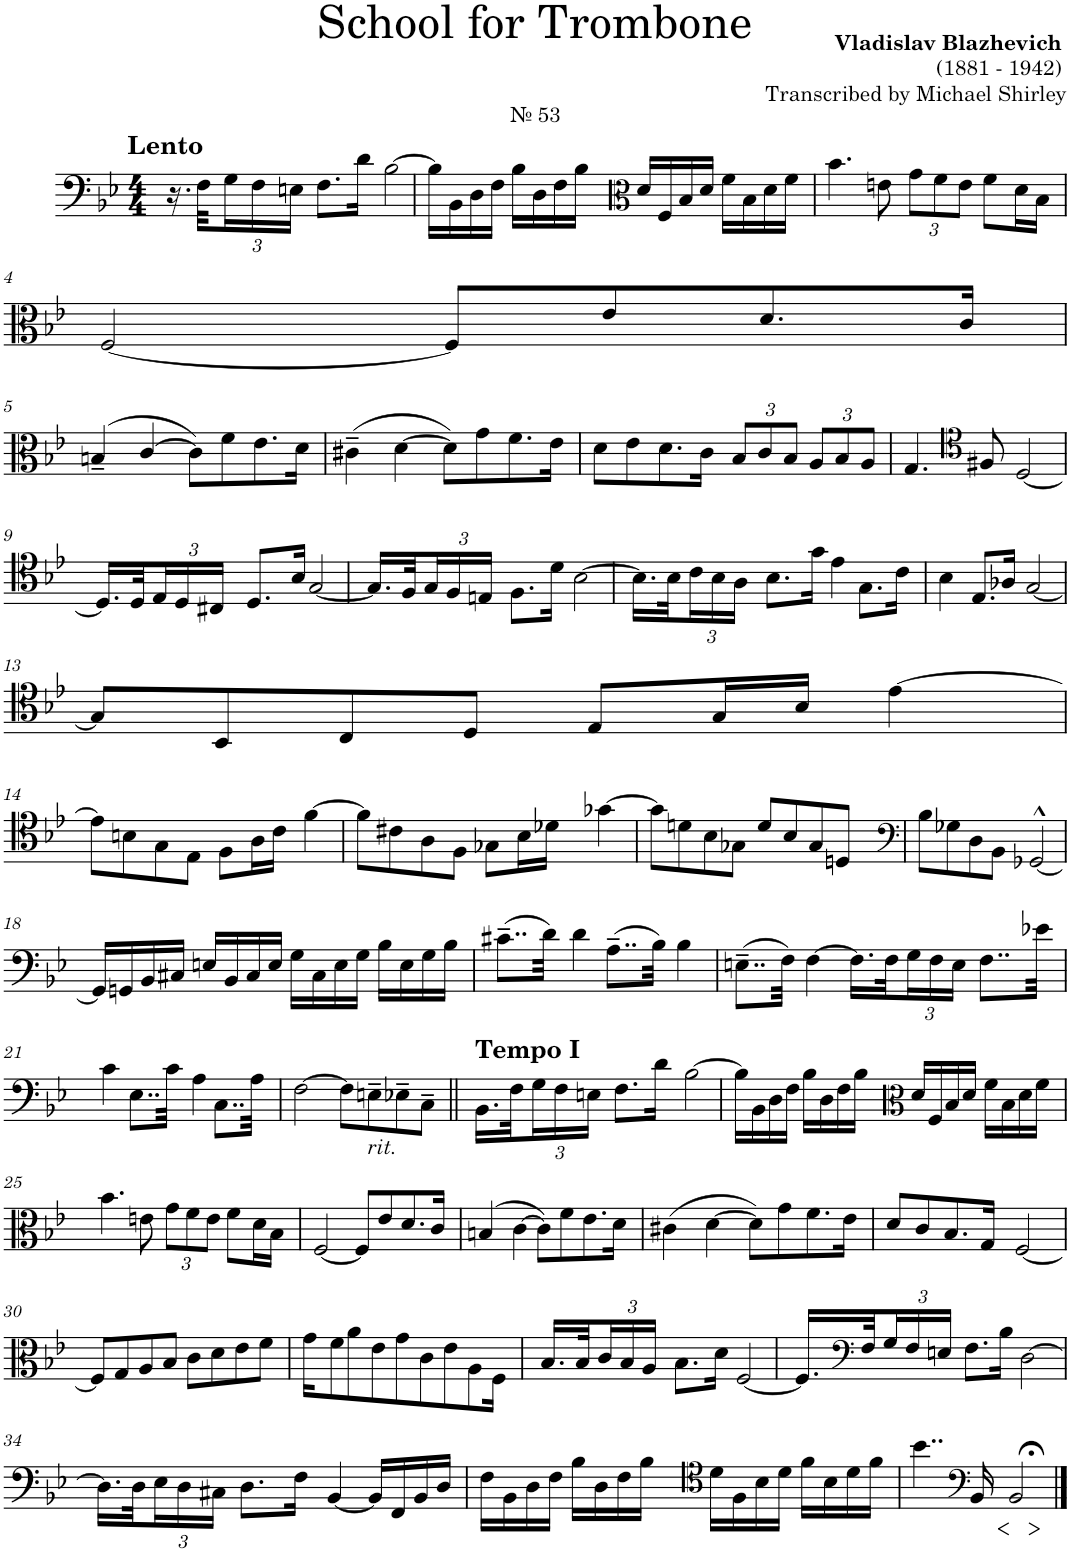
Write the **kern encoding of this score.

**kern	**dynam
*part1	*part1
*staff1	*staff1
*I"Trombone	*
*I'Tbn.	*
*clefF4	*
*k[b-e-]	*
*M4/4	*
=1	=1
!LO:TX:a:t=№ 53	!
!LO:TX:a:B:t=Lento	!
16.r	.
32F\KLL	.
*Xbrackettup	*
24G\	.
24F\	.
24En\JJ	.
8.F\L	.
16d\Jk	.
[2B-\	.
=2	=2
16B-\LL]	.
16BB-\	.
16D\	.
16F\JJ	.
16B-\LL	.
16D\	.
16F\	.
16B-\JJ	.
*clefC3	*
16d/LL	.
16F/	.
16B-/	.
16d/JJ	.
16f\LL	.
16B-\	.
16d\	.
16f\JJ	.
=3	=3
4.b-\	.
8en\	.
12g\L	.
12f\	.
12e\J	.
8f\L	.
16d\L	.
16B-\JJ	.
!!LO:LB:g=z
=4	=4
[2F/	.
8F/L]	.
8e-/	.
8.d/	.
16c/Jk	.
!!LO:LB:g=z
=5	=5
(4Bn~/	.
[4c/	.
8c\L])	.
8f\	.
8.e-\	.
16d\Jk	.
=6	=6
(4c#X~\	.
[4d\	.
8d\L])	.
8g\	.
8.f\	.
16e-\Jk	.
=7	=7
8d\L	.
8e-\	.
8.d\	.
16c\Jk	.
12B-/L	.
12c/	.
12B-/J	.
12A/L	.
12B-/	.
12A/J	.
=8	=8
4.G/	.
*clefC4	*
8F#X/	.
[2D/	.
!!LO:LB:g=z
=9	=9
16.D/LL]	.
32D/K	.
24E-/	.
24D/	.
24C#X/JJ	.
8.D/L	.
16B-/Jk	.
[2G/	.
=10	=10
16.G/LL]	.
32F/K	.
24G/	.
24F/	.
24En/JJ	.
8.F\L	.
16d\Jk	.
[2B-\	.
=11	=11
16.B-\LL]	.
32B-\K	.
24c\	.
24B-\	.
24A\JJ	.
8.B-\L	.
16g\Jk	.
4e-\	.
8.G\L	.
16c\Jk	.
=12	=12
4B-\	.
8.E-/L	.
16A-X/Jk	.
[2G/	.
!!LO:LB:g=z
=13	=13
8G/L]	.
8BB-/	.
8C/	.
8D/J	.
8E-/L	.
16G/L	.
16B-/JJ	.
[4e-\	.
!!LO:LB:g=z
=14	=14
8e-\L]	.
8Bn\	.
8G\	.
8E-\J	.
8F\L	.
16A\L	.
16c\JJ	.
[4f\	.
=15	=15
8f\L]	.
8c#X\	.
8A\	.
8F\J	.
8G-X\L	.
16B-\L	.
16d-X\JJ	.
[4g-X\	.
=16	=16
8g-\L]	.
8dn\	.
8B-\	.
8G-X\J	.
8d/L	.
8B-/	.
8G-/	.
8Dn/J	.
=17	=17
*clefF4	*
8B-\L	.
8G-X\	.
8D\	.
8BB-\J	.
[2GG-X^^/	.
!!LO:LB:g=z
=18	=18
16GG-/LL]	.
16GGn/	.
16BB-/	.
16C#X/JJ	.
16En/LL	.
16BB-/	.
16C#/	.
16E/JJ	.
16G\LL	.
16C#\	.
16E\	.
16G\JJ	.
16B-\LL	.
16E\	.
16G\	.
16B-\JJ	.
=19	=19
(8..c#X~\L	.
32d\Jkk)	.
4d\	.
(8..A~\L	.
32B-\Jkk)	.
4B-\	.
=20	=20
(8..En~\L	.
32F\Jkk)	.
[4F\	.
16.F\LL]	.
32F\K	.
24G\	.
24F\	.
24E\JJ	.
8..F\L	.
32e-X\Jkk	.
!!LO:LB:g=z
=21	=21
4c\	.
8..E-\L	.
32c\Jkk	.
4A\	.
8..C\L	.
32A\Jkk	.
=22	=22
[2F\	.
8F\L]	.
!LO:TX:b:i:t=rit.	!
8En~\	.
8E-X~\	.
8C~\J	.
=23||	=23||
!LO:TX:a:B:t=Tempo I	!
16.BB-\LL	.
32F\K	.
24G\	.
24F\	.
24En\JJ	.
8.F\L	.
16d\Jk	.
[2B-\	.
=24	=24
16B-\LL]	.
16BB-\	.
16D\	.
16F\JJ	.
16B-\LL	.
16D\	.
16F\	.
16B-\JJ	.
*clefC3	*
16d/LL	.
16F/	.
16B-/	.
16d/JJ	.
16f\LL	.
16B-\	.
16d\	.
16f\JJ	.
!!LO:LB:g=z
=25	=25
4.b-\	.
8en\	.
12g\L	.
12f\	.
12e\J	.
8f\L	.
16d\L	.
16B-\JJ	.
=26	=26
[2F/	.
8F/L]	.
8e-/	.
8.d/	.
16c/Jk	.
=27	=27
(4Bn/	.
[4c\	.
8c\L])	.
8f\	.
8.e-\	.
16d\Jk	.
=28	=28
(4c#X\	.
[4d\	.
8d\L])	.
8g\	.
8.f\	.
16e-\Jk	.
=29	=29
8d/L	.
8c/	.
8.B-/	.
16G/Jk	.
[2F/	.
!!LO:LB:g=z
=30	=30
8F/L]	.
8G/	.
8A/	.
8B-/J	.
8c\L	.
8d\	.
8e-\	.
8f\J	.
=31	=31
16g\KL	.
8f\	.
8a\	.
8e-\	.
8g\	.
8c\	.
8e-\	.
8A\	.
16F\Jk	.
=32	=32
16.B-/LL	.
32B-/K	.
24c/	.
24B-/	.
24A/JJ	.
8.B-\L	.
16d\Jk	.
[2F/	.
=33	=33
16.F/LL]	.
*clefF4	*
32F/K	.
24G/	.
24F/	.
24En/JJ	.
8.F\L	.
16B-\Jk	.
[2D\	.
!!LO:LB:g=z
=34	=34
16.D\LL]	.
32D\K	.
24E-\	.
24D\	.
24C#X\JJ	.
8.D\L	.
16F\Jk	.
[4BB-/	.
16BB-/LL]	.
16FF/	.
16BB-/	.
16D/JJ	.
=35	=35
16F\LL	.
16BB-\	.
16D\	.
16F\JJ	.
16B-\LL	.
16D\	.
16F\	.
16B-\JJ	.
*clefC4	*
16d\LL	.
16F\	.
16B-\	.
16d\JJ	.
16f\LL	.
16B-\	.
16d\	.
16f\JJ	.
=36	=36
4..b-\	.
*clefF4	*
16BB-/	.
!	!LO:HP:b
!	!LO:HP:n=1:b
2BB-;</	> <
.	] [
==	==
*-	*-
